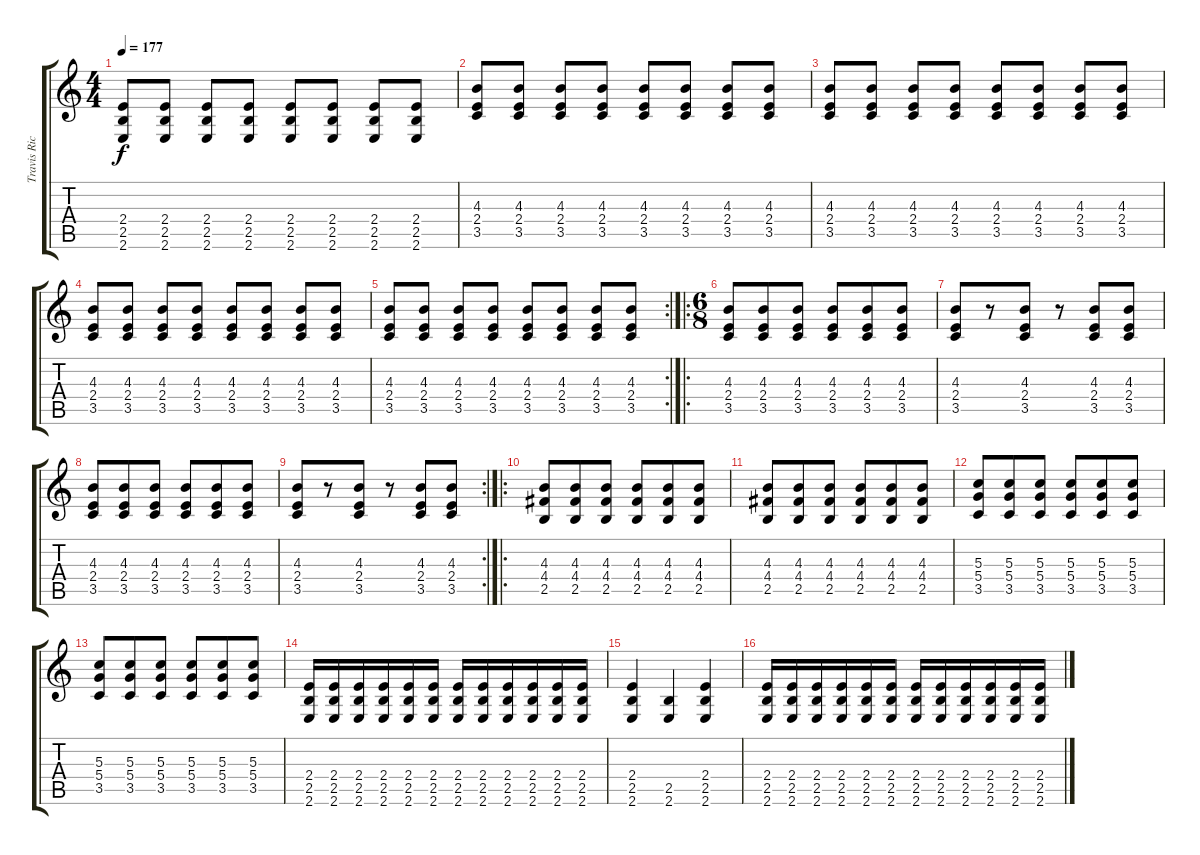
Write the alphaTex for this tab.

\track ("Travis Richter" "Travis Ric") {instrument overdrivenguitar}
\staff {score tabs}
\tuning (E4 B3 G3 D3 A2 D2) {hide}
\ts (4 4)
\tempo 177
\clef g2
\ks c
(2.4 2.5 2.6).8{dy f} (2.4 2.5 2.6).8 (2.4 2.5 2.6).8 (2.4 2.5 2.6).8 (2.4 2.5 2.6).8 (2.4 2.5 2.6).8 (2.4 2.5 2.6).8 (2.4 2.5 2.6).8 |
(4.3 2.4 3.5).8 (4.3 2.4 3.5).8 (4.3 2.4 3.5).8 (4.3 2.4 3.5).8 (4.3 2.4 3.5).8 (4.3 2.4 3.5).8 (4.3 2.4 3.5).8 (4.3 2.4 3.5).8 |
(4.3 2.4 3.5).8 (4.3 2.4 3.5).8 (4.3 2.4 3.5).8 (4.3 2.4 3.5).8 (4.3 2.4 3.5).8 (4.3 2.4 3.5).8 (4.3 2.4 3.5).8 (4.3 2.4 3.5).8 |
(4.3 2.4 3.5).8 (4.3 2.4 3.5).8 (4.3 2.4 3.5).8 (4.3 2.4 3.5).8 (4.3 2.4 3.5).8 (4.3 2.4 3.5).8 (4.3 2.4 3.5).8 (4.3 2.4 3.5).8 |
\rc 2
(4.3 2.4 3.5).8 (4.3 2.4 3.5).8 (4.3 2.4 3.5).8 (4.3 2.4 3.5).8 (4.3 2.4 3.5).8 (4.3 2.4 3.5).8 (4.3 2.4 3.5).8 (4.3 2.4 3.5).8 |
\ro
\ts (6 8)
(4.3 2.4 3.5).8 (4.3 2.4 3.5).8 (4.3 2.4 3.5).8 (4.3 2.4 3.5).8 (4.3 2.4 3.5).8 (4.3 2.4 3.5).8 |
(4.3 2.4 3.5).8 r.8 (4.3 2.4 3.5).8 r.8 (4.3 2.4 3.5).8 (4.3 2.4 3.5).8 |
(4.3 2.4 3.5).8 (4.3 2.4 3.5).8 (4.3 2.4 3.5).8 (4.3 2.4 3.5).8 (4.3 2.4 3.5).8 (4.3 2.4 3.5).8 |
\rc 2
(4.3 2.4 3.5).8 r.8 (4.3 2.4 3.5).8 r.8 (4.3 2.4 3.5).8 (4.3 2.4 3.5).8 |
\ro
(4.3 4.4 2.5).8 (4.3 4.4 2.5).8 (4.3 4.4 2.5).8 (4.3 4.4 2.5).8 (4.3 4.4 2.5).8 (4.3 4.4 2.5).8 |
(4.3 4.4 2.5).8 (4.3 4.4 2.5).8 (4.3 4.4 2.5).8 (4.3 4.4 2.5).8 (4.3 4.4 2.5).8 (4.3 4.4 2.5).8 |
(5.3 5.4 3.5).8 (5.3 5.4 3.5).8 (5.3 5.4 3.5).8 (5.3 5.4 3.5).8 (5.3 5.4 3.5).8 (5.3 5.4 3.5).8 |
(5.3 5.4 3.5).8 (5.3 5.4 3.5).8 (5.3 5.4 3.5).8 (5.3 5.4 3.5).8 (5.3 5.4 3.5).8 (5.3 5.4 3.5).8 |
(2.4 2.5 2.6).16 (2.4 2.5 2.6).16 (2.4 2.5 2.6).16 (2.4 2.5 2.6).16 (2.4 2.5 2.6).16 (2.4 2.5 2.6).16 (2.4 2.5 2.6).16 (2.4 2.5 2.6).16 (2.4 2.5 2.6).16 (2.4 2.5 2.6).16 (2.4 2.5 2.6).16 (2.4 2.5 2.6).16 |
(2.4 2.5 2.6).4 (2.5 2.6).4 (2.4 2.5 2.6).4 |
(2.4 2.5 2.6).16 (2.4 2.5 2.6).16 (2.4 2.5 2.6).16 (2.4 2.5 2.6).16 (2.4 2.5 2.6).16 (2.4 2.5 2.6).16 (2.4 2.5 2.6).16 (2.4 2.5 2.6).16 (2.4 2.5 2.6).16 (2.4 2.5 2.6).16 (2.4 2.5 2.6).16 (2.4 2.5 2.6).16
